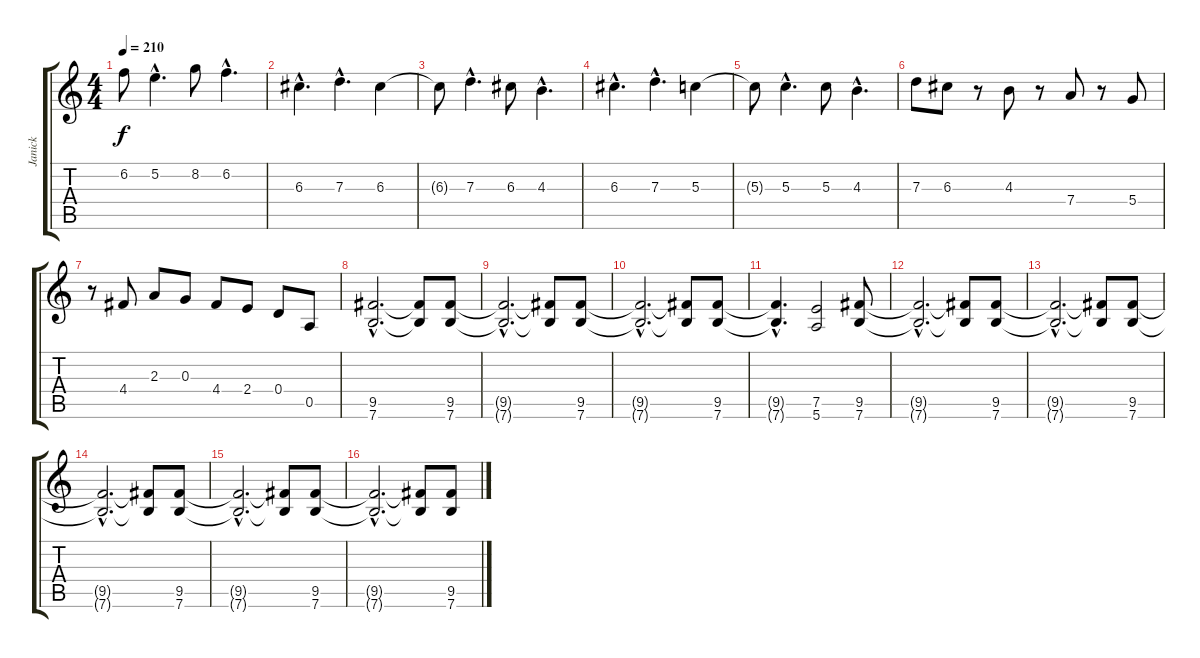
\track ("Janick" "Janick") {instrument distortionguitar}
\staff {score tabs}
\tuning (E4 B3 G3 D3 A2 E2) {hide}
\ts (4 4)
\tempo 210
\clef g2
\ks c
6.2{t}.8{dy f} 5.2{hac}.4{d} 8.2.8 6.2{hac}.4{d} |
6.3{hac}.4{d} 7.3{hac}.4{d} 6.3.4 |
6.3{t}.8 7.3{hac}.4{d} 6.3.8 4.3{hac}.4{d} |
6.3{hac}.4{d} 7.3{hac}.4{d} 5.3.4 |
5.3{t}.8 5.3{hac}.4{d} 5.3.8 4.3{hac}.4{d} |
7.3.8 6.3.8 r.8 4.3.8 r.8 7.4.8 r.8 5.4.8 |
r.8 4.4.8 2.3.8 0.3.8 4.4.8 2.4.8 0.4.8 0.5.8 |
(9.5{hac} 7.6{hac}).2{d} (9.5{t} 7.6{t}).8 (9.5 7.6).8 |
(9.5{hac t} 7.6{hac t}).2{d} (9.5{t} 7.6{t}).8 (9.5 7.6).8 |
(9.5{hac t} 7.6{hac t}).2{d} (9.5{t} 7.6{t}).8 (9.5 7.6).8 |
(9.5{hac t} 7.6{hac t}).4{d} (7.5 5.6).2 (9.5 7.6).8 |
(9.5{hac t} 7.6{hac t}).2{d} (9.5{t} 7.6{t}).8 (9.5 7.6).8 |
(9.5{hac t} 7.6{hac t}).2{d} (9.5{t} 7.6{t}).8 (9.5 7.6).8 |
(9.5{hac t} 7.6{hac t}).2{d} (9.5{t} 7.6{t}).8 (9.5 7.6).8 |
(9.5{hac t} 7.6{hac t}).2{d} (9.5{t} 7.6{t}).8 (9.5 7.6).8 |
(9.5{hac t} 7.6{hac t}).2{d} (9.5{t} 7.6{t}).8 (9.5 7.6).8
